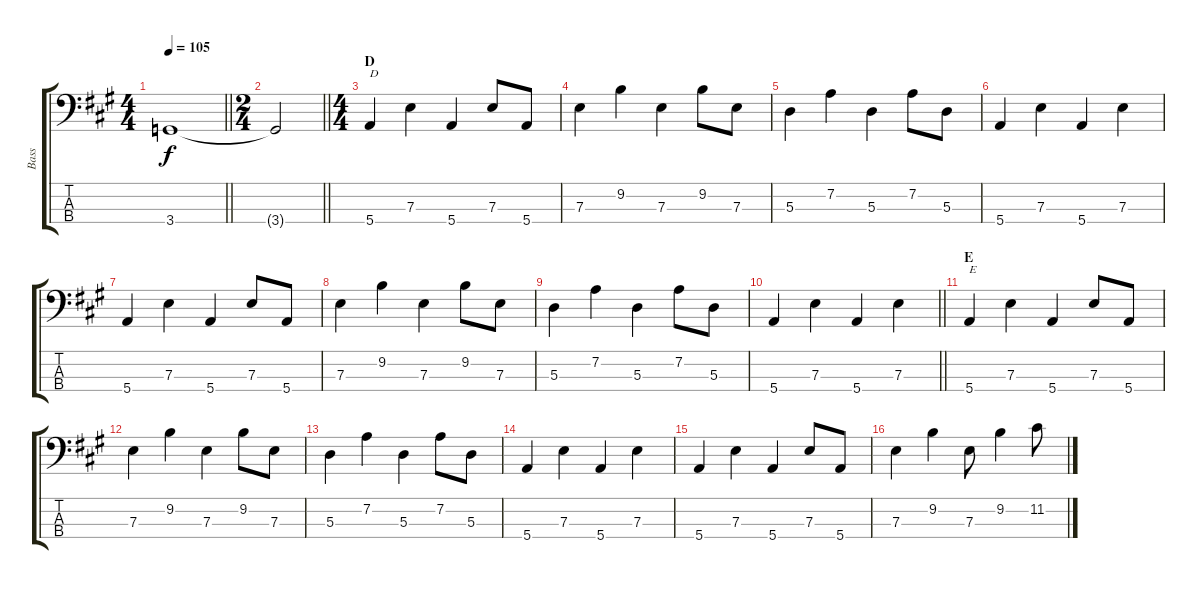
\track ("Bass" "Bass") {instrument electricbasspick}
\staff {score tabs}
\tuning (G2 D2 A1 E1) {hide}
\ts (4 4)
\tempo 105
\clef f4
\barLineRight lightlight
\ks a
3.4.1{dy f} |
\ts (2 4)
\barLineRight lightlight
3.4{t}.2 |
\ts (4 4)
\section ("" "D")
5.4.4{txt "D"} 7.3.4 5.4.4 7.3.8 5.4.8 |
7.3.4 9.2.4 7.3.4 9.2.8 7.3.8 |
5.3.4 7.2.4 5.3.4 7.2.8 5.3.8 |
5.4.4 7.3.4 5.4.4 7.3.4 |
5.4.4 7.3.4 5.4.4 7.3.8 5.4.8 |
7.3.4 9.2.4 7.3.4 9.2.8 7.3.8 |
5.3.4 7.2.4 5.3.4 7.2.8 5.3.8 |
\barLineRight lightlight
5.4.4 7.3.4 5.4.4 7.3.4 |
\section ("" "E")
5.4.4{txt "E"} 7.3.4 5.4.4 7.3.8 5.4.8 |
7.3.4 9.2.4 7.3.4 9.2.8 7.3.8 |
5.3.4 7.2.4 5.3.4 7.2.8 5.3.8 |
5.4.4 7.3.4 5.4.4 7.3.4 |
5.4.4 7.3.4 5.4.4 7.3.8 5.4.8 |
7.3.4 9.2.4 7.3.8 9.2.4 11.2.8
